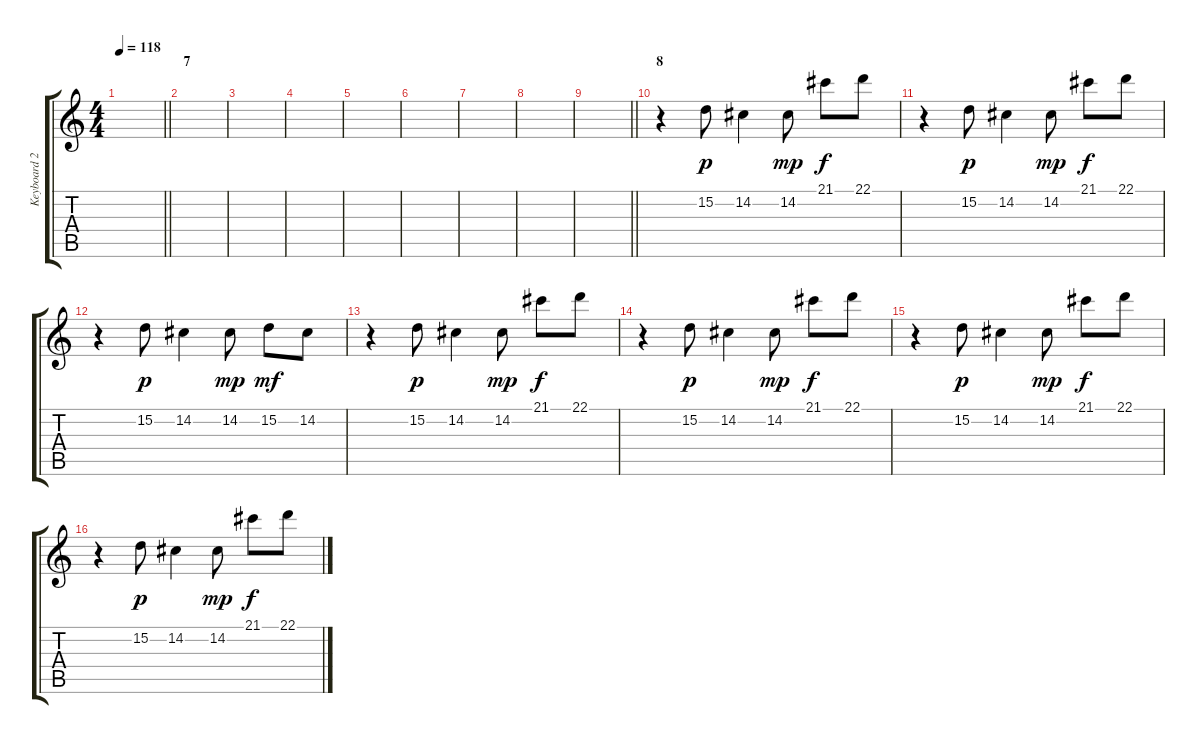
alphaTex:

\track ("Keyboard 2" "Keyboard 2") {instrument fx5brightness}
\staff {score tabs}
\tuning (E4 B3 G3 D3 A2 D2) {hide}
\ts (4 4)
\tempo 118
\clef g2
\barLineRight lightlight
\ks c
|
\section ("" "7")
|
|
|
|
|
|
|
\barLineRight lightlight
|
\section ("" "8")
r.4 15.2.8{dy p} 14.2.4 14.2.8{dy mp} 21.1.8{dy f} 22.1.8 |
r.4 15.2.8{dy p} 14.2.4 14.2.8{dy mp} 21.1.8{dy f} 22.1.8 |
r.4 15.2.8{dy p} 14.2.4 14.2.8{dy mp} 15.2.8{dy mf} 14.2.8 |
r.4 15.2.8{dy p} 14.2.4 14.2.8{dy mp} 21.1.8{dy f} 22.1.8 |
r.4 15.2.8{dy p} 14.2.4 14.2.8{dy mp} 21.1.8{dy f} 22.1.8 |
r.4 15.2.8{dy p} 14.2.4 14.2.8{dy mp} 21.1.8{dy f} 22.1.8 |
r.4 15.2.8{dy p} 14.2.4 14.2.8{dy mp} 21.1.8{dy f} 22.1.8
